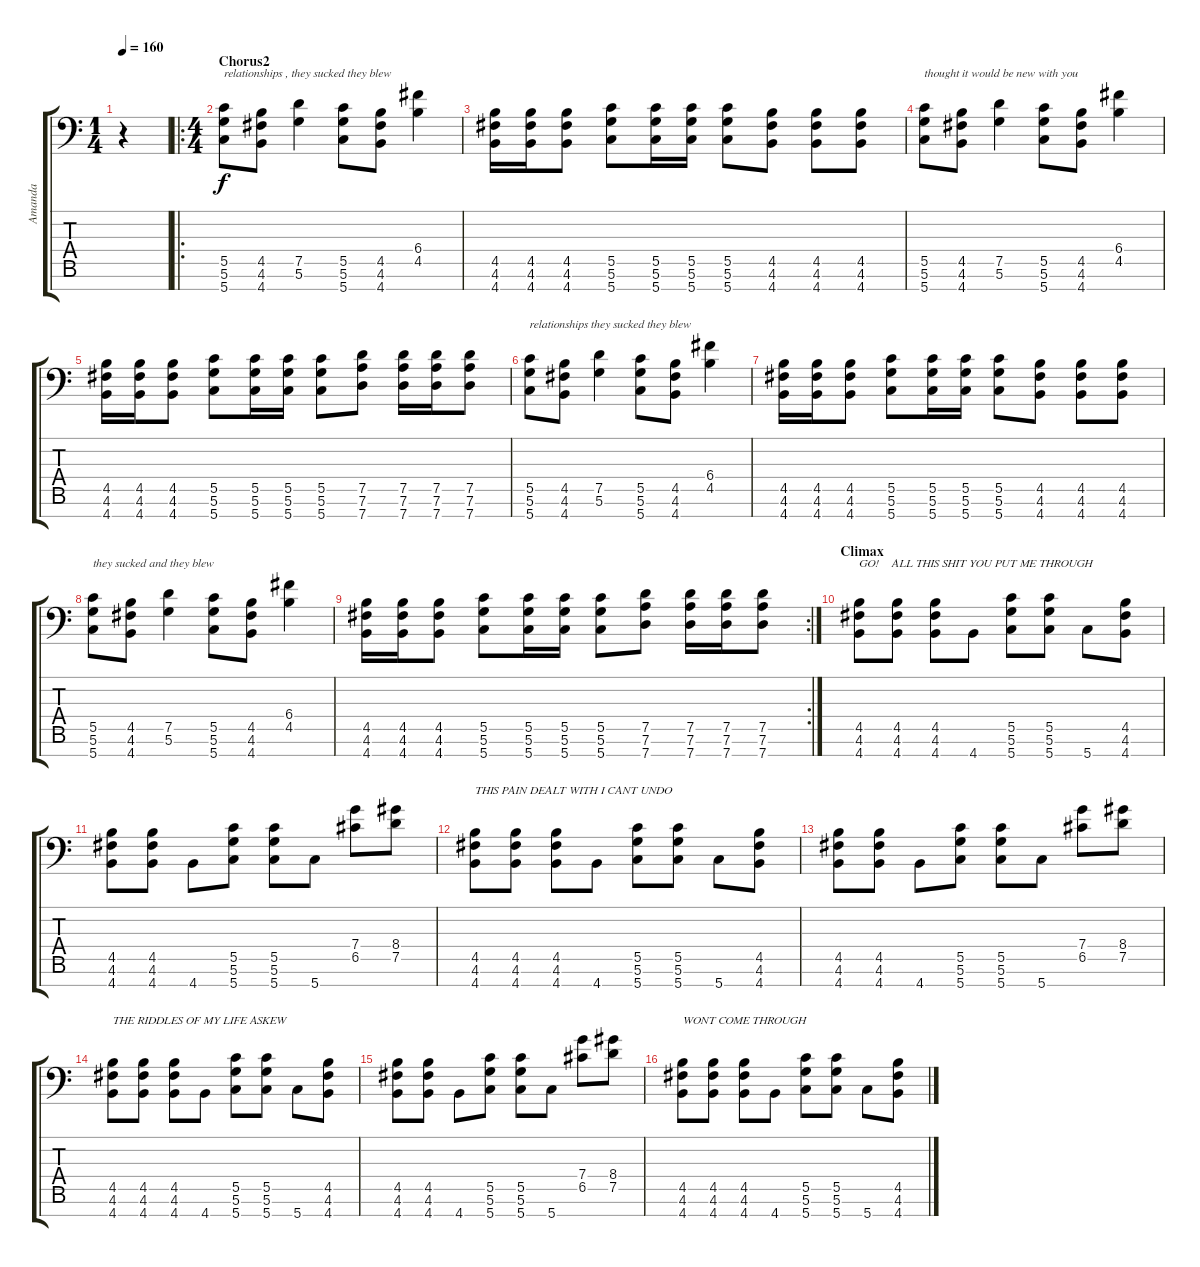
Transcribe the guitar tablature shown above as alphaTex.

\track ("Amanda" "Amanda") {instrument distortionguitar}
\staff {score tabs}
\tuning (D4 A3 F3 C3 G2 D2 G1) {hide}
\ts (1 4)
\tempo 160
\clef f4
\ks c
r.4{dy f} |
\ro
\ts (4 4)
\section ("" "Chorus2")
(5.5 5.6 5.7).8{txt "relationships , they sucked they blew"} (4.5 4.6 4.7).8 (7.5 5.6).4 (5.5 5.6 5.7).8 (4.5 4.6 4.7).8 (6.4 4.5).4 |
(4.5 4.6 4.7).16 (4.5 4.6 4.7).16 (4.5 4.6 4.7).8 (5.5 5.6 5.7).8 (5.5 5.6 5.7).16 (5.5 5.6 5.7).16 (5.5 5.6 5.7).8 (4.5 4.6 4.7).8 (4.5 4.6 4.7).8 (4.5 4.6 4.7).8 |
(5.5 5.6 5.7).8{txt "thought it would be new with you"} (4.5 4.6 4.7).8 (7.5 5.6).4 (5.5 5.6 5.7).8 (4.5 4.6 4.7).8 (6.4 4.5).4 |
(4.5 4.6 4.7).16 (4.5 4.6 4.7).16 (4.5 4.6 4.7).8 (5.5 5.6 5.7).8 (5.5 5.6 5.7).16 (5.5 5.6 5.7).16 (5.5 5.6 5.7).8 (7.5 7.6 7.7).8 (7.5 7.6 7.7).16 (7.5 7.6 7.7).16 (7.5 7.6 7.7).8 |
(5.5 5.6 5.7).8{txt "relationships they sucked they blew"} (4.5 4.6 4.7).8 (7.5 5.6).4 (5.5 5.6 5.7).8 (4.5 4.6 4.7).8 (6.4 4.5).4 |
(4.5 4.6 4.7).16 (4.5 4.6 4.7).16 (4.5 4.6 4.7).8 (5.5 5.6 5.7).8 (5.5 5.6 5.7).16 (5.5 5.6 5.7).16 (5.5 5.6 5.7).8 (4.5 4.6 4.7).8 (4.5 4.6 4.7).8 (4.5 4.6 4.7).8 |
(5.5 5.6 5.7).8{txt "they sucked and they blew"} (4.5 4.6 4.7).8 (7.5 5.6).4 (5.5 5.6 5.7).8 (4.5 4.6 4.7).8 (6.4 4.5).4 |
\rc 2
(4.5 4.6 4.7).16 (4.5 4.6 4.7).16 (4.5 4.6 4.7).8 (5.5 5.6 5.7).8 (5.5 5.6 5.7).16 (5.5 5.6 5.7).16 (5.5 5.6 5.7).8 (7.5 7.6 7.7).8 (7.5 7.6 7.7).16 (7.5 7.6 7.7).16 (7.5 7.6 7.7).8 |
\section ("" "Climax")
(4.5 4.6 4.7).8{txt "GO!    ALL THIS SHIT YOU PUT ME THROUGH"} (4.5 4.6 4.7).8 (4.5 4.6 4.7).8 4.7.8 (5.5 5.6 5.7).8 (5.5 5.6 5.7).8 5.7.8 (4.5 4.6 4.7).8 |
(4.5 4.6 4.7).8 (4.5 4.6 4.7).8 4.7.8 (5.5 5.6 5.7).8 (5.5 5.6 5.7).8 5.7.8 (7.4 6.5).8 (8.4 7.5).8 |
(4.5 4.6 4.7).8{txt "THIS PAIN DEALT WITH I CANT UNDO"} (4.5 4.6 4.7).8 (4.5 4.6 4.7).8 4.7.8 (5.5 5.6 5.7).8 (5.5 5.6 5.7).8 5.7.8 (4.5 4.6 4.7).8 |
(4.5 4.6 4.7).8 (4.5 4.6 4.7).8 4.7.8 (5.5 5.6 5.7).8 (5.5 5.6 5.7).8 5.7.8 (7.4 6.5).8 (8.4 7.5).8 |
(4.5 4.6 4.7).8{txt "THE RIDDLES OF MY LIFE ASKEW"} (4.5 4.6 4.7).8 (4.5 4.6 4.7).8 4.7.8 (5.5 5.6 5.7).8 (5.5 5.6 5.7).8 5.7.8 (4.5 4.6 4.7).8 |
(4.5 4.6 4.7).8 (4.5 4.6 4.7).8 4.7.8 (5.5 5.6 5.7).8 (5.5 5.6 5.7).8 5.7.8 (7.4 6.5).8 (8.4 7.5).8 |
(4.5 4.6 4.7).8{txt "WONT COME THROUGH"} (4.5 4.6 4.7).8 (4.5 4.6 4.7).8 4.7.8 (5.5 5.6 5.7).8 (5.5 5.6 5.7).8 5.7.8 (4.5 4.6 4.7).8
